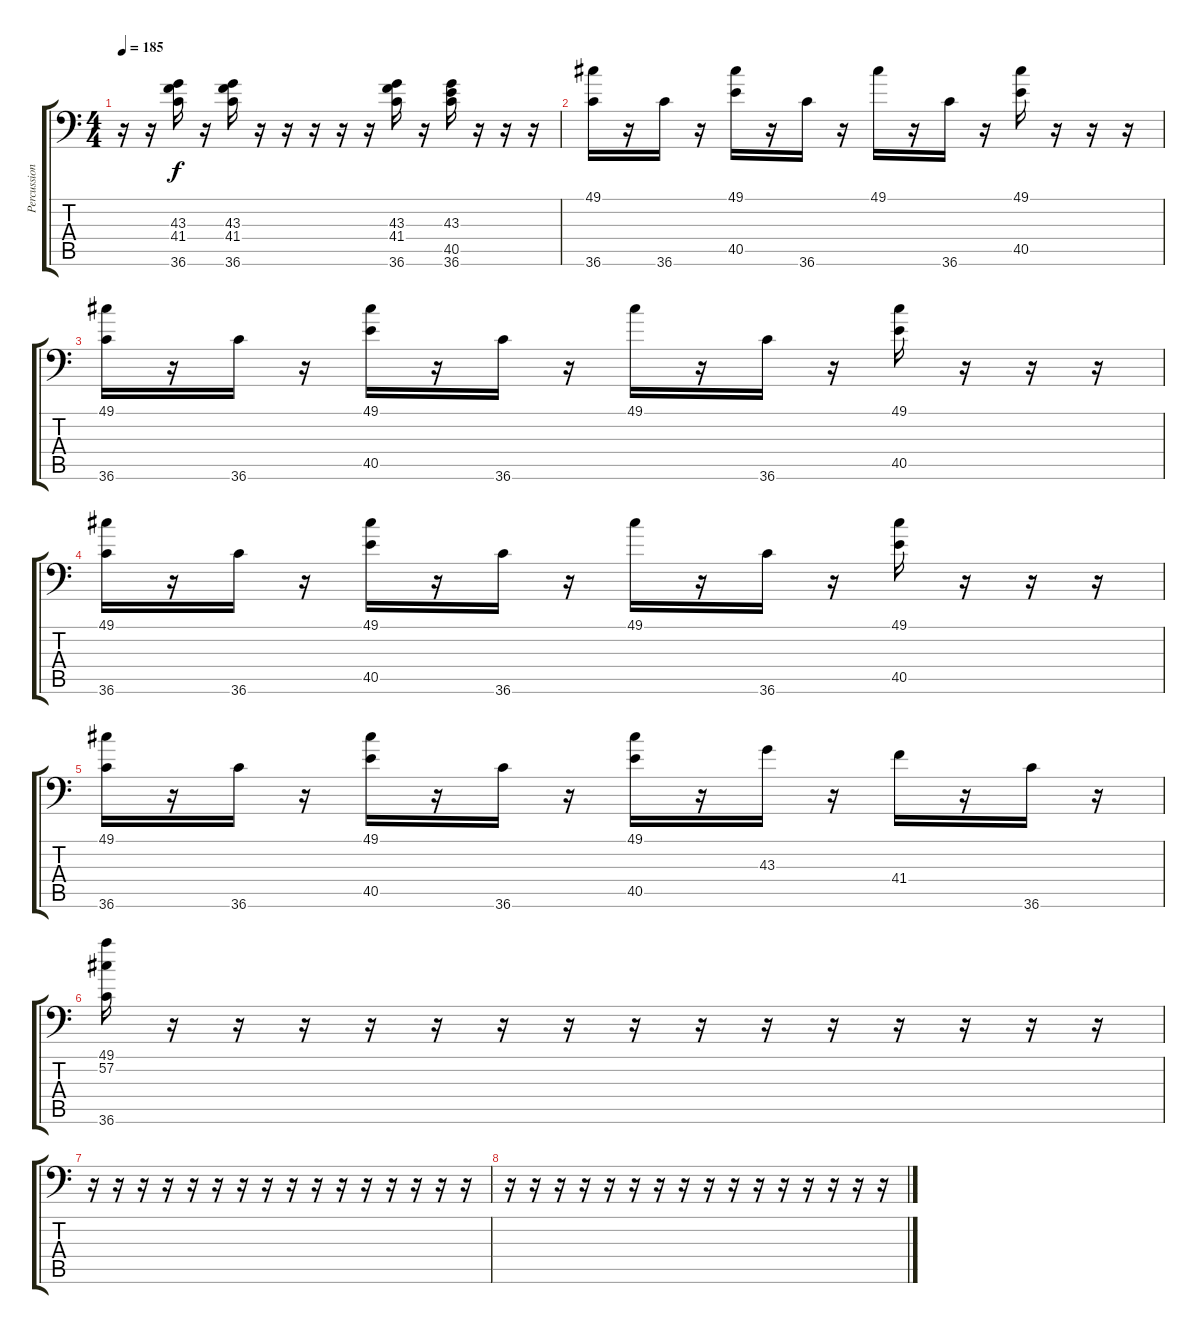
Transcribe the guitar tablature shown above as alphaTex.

\track ("Percussion" "Percussion") {instrument acousticgrandpiano}
\staff {score tabs}
\tuning (C-1 C-1 C-1 C-1 C-1 C-1) {hide}
\ts (4 4)
\tempo 185
\clef f4
\ks c
r.16{dy f} r.16 (43.3 41.4 36.6).16 r.16 (43.3 41.4 36.6).16 r.16 r.16 r.16 r.16 r.16 (43.3 41.4 36.6).16 r.16 (43.3 40.5 36.6).16 r.16 r.16 r.16 |
(49.1 36.6).16 r.16 36.6.16 r.16 (49.1 40.5).16 r.16 36.6.16 r.16 49.1.16 r.16 36.6.16 r.16 (49.1 40.5).16 r.16 r.16 r.16 |
(49.1 36.6).16 r.16 36.6.16 r.16 (49.1 40.5).16 r.16 36.6.16 r.16 49.1.16 r.16 36.6.16 r.16 (49.1 40.5).16 r.16 r.16 r.16 |
(49.1 36.6).16 r.16 36.6.16 r.16 (49.1 40.5).16 r.16 36.6.16 r.16 49.1.16 r.16 36.6.16 r.16 (49.1 40.5).16 r.16 r.16 r.16 |
(49.1 36.6).16 r.16 36.6.16 r.16 (49.1 40.5).16 r.16 36.6.16 r.16 (49.1 40.5).16 r.16 43.3.16 r.16 41.4.16 r.16 36.6.16 r.16 |
(49.1 57.2 36.6).16 r.16 r.16 r.16 r.16 r.16 r.16 r.16 r.16 r.16 r.16 r.16 r.16 r.16 r.16 r.16 |
r.16 r.16 r.16 r.16 r.16 r.16 r.16 r.16 r.16 r.16 r.16 r.16 r.16 r.16 r.16 r.16 |
r.16 r.16 r.16 r.16 r.16 r.16 r.16 r.16 r.16 r.16 r.16 r.16 r.16 r.16 r.16 r.16
